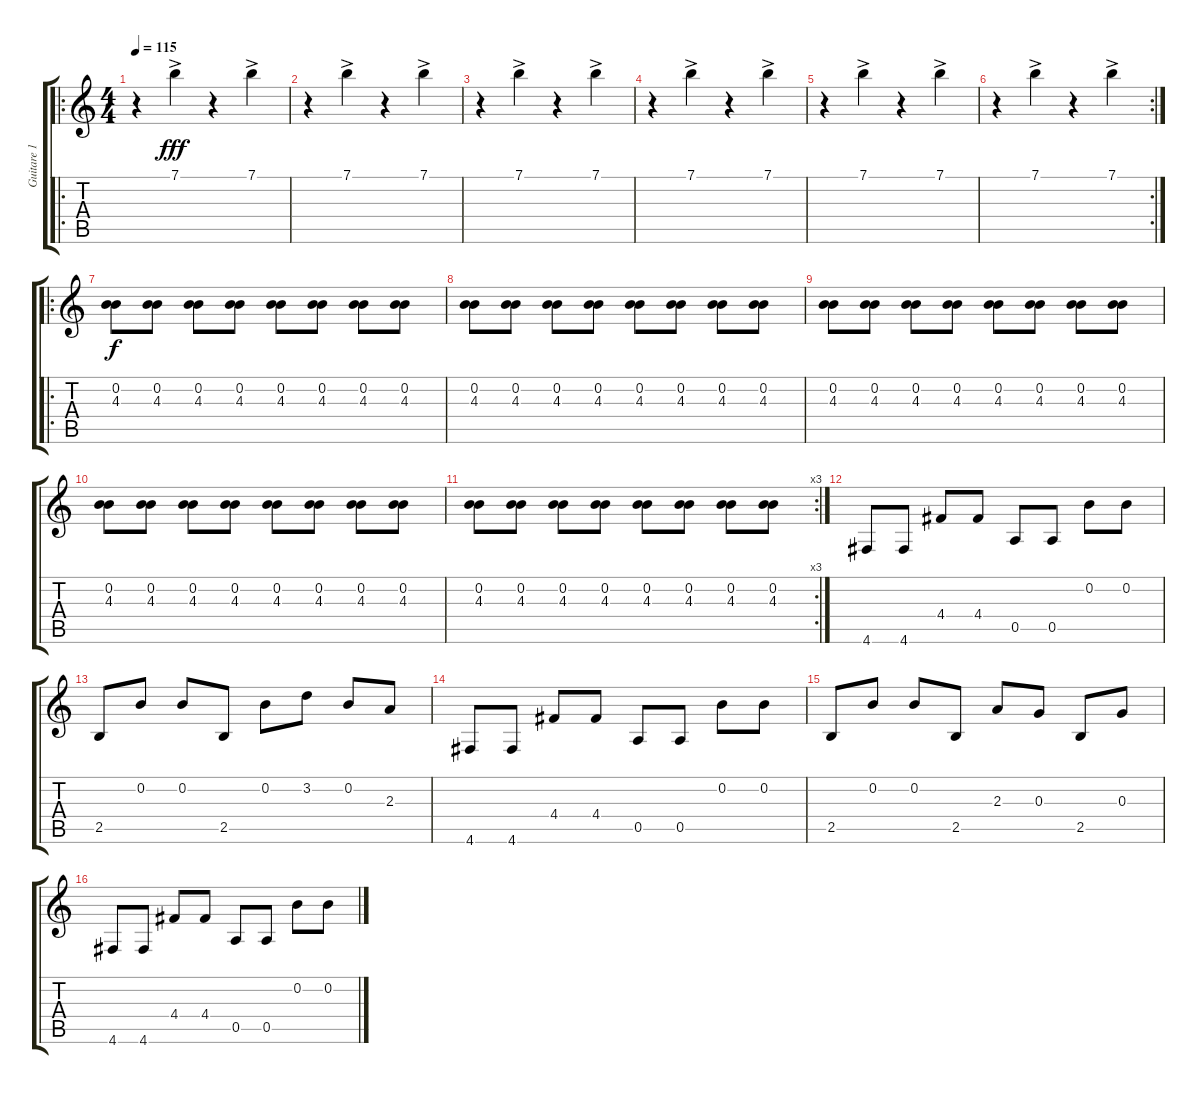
\track ("Guitare 1" "Guitare 1") {instrument electricguitarclean}
\staff {score tabs}
\tuning (E4 B3 G3 D3 A2 D2) {hide}
\ro
\ts (4 4)
\tempo 115
\clef g2
\ks c
r.4{dy fff volume 16} 7.1{ac}.4 r.4 7.1{ac}.4 |
r.4{volume 16} 7.1{ac}.4 r.4 7.1{ac}.4 |
r.4{volume 16} 7.1{ac}.4 r.4 7.1{ac}.4 |
r.4 7.1{ac}.4 r.4 7.1{ac}.4 |
r.4 7.1{ac}.4 r.4 7.1{ac}.4 |
\rc 2
r.4 7.1{ac}.4 r.4 7.1{ac}.4 |
\ro
(0.2 4.3).8{dy f volume 12} (0.2 4.3).8 (0.2 4.3).8 (0.2 4.3).8 (0.2 4.3).8 (0.2 4.3).8 (0.2 4.3).8 (0.2 4.3).8 |
(0.2 4.3).8 (0.2 4.3).8 (0.2 4.3).8 (0.2 4.3).8 (0.2 4.3).8 (0.2 4.3).8 (0.2 4.3).8 (0.2 4.3).8 |
(0.2 4.3).8 (0.2 4.3).8 (0.2 4.3).8 (0.2 4.3).8 (0.2 4.3).8 (0.2 4.3).8 (0.2 4.3).8 (0.2 4.3).8 |
(0.2 4.3).8 (0.2 4.3).8 (0.2 4.3).8 (0.2 4.3).8 (0.2 4.3).8 (0.2 4.3).8 (0.2 4.3).8 (0.2 4.3).8 |
\rc 3
(0.2 4.3).8 (0.2 4.3).8 (0.2 4.3).8 (0.2 4.3).8 (0.2 4.3).8 (0.2 4.3).8 (0.2 4.3).8 (0.2 4.3).8 |
4.6.8{volume 14} 4.6.8 4.4.8 4.4.8 0.5.8 0.5.8 0.2.8 0.2.8 |
2.5.8 0.2.8 0.2.8 2.5.8 0.2.8 3.2.8 0.2.8 2.3.8 |
4.6.8 4.6.8 4.4.8 4.4.8 0.5.8 0.5.8 0.2.8 0.2.8 |
2.5.8 0.2.8 0.2.8 2.5.8 2.3.8 0.3.8 2.5.8 0.3.8 |
4.6.8{volume 14} 4.6.8 4.4.8 4.4.8 0.5.8 0.5.8 0.2.8 0.2.8
